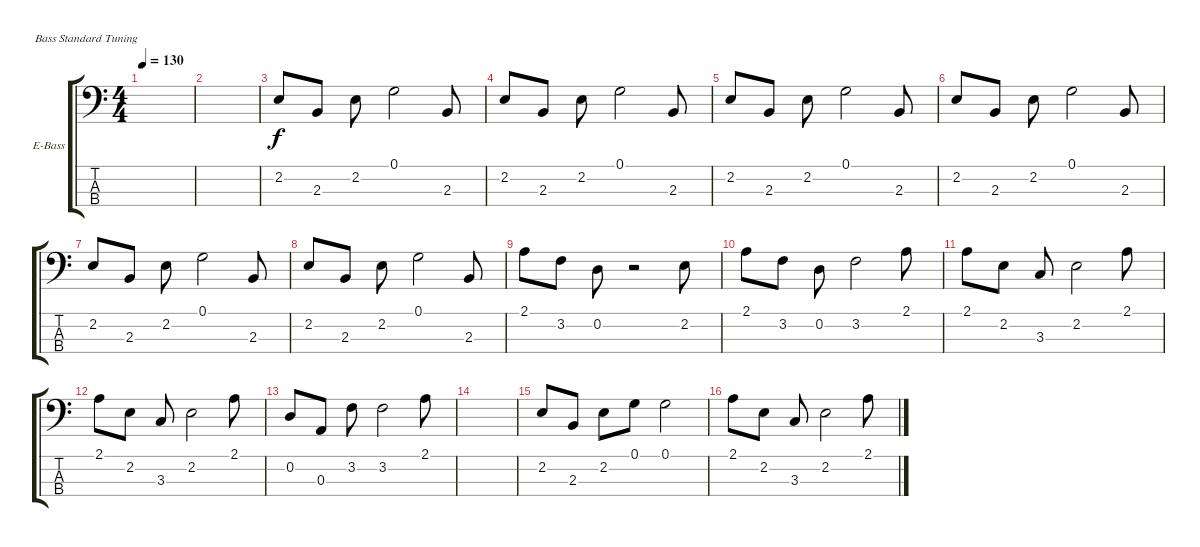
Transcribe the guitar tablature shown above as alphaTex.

\defaultSystemsLayout 4
\bracketExtendMode groupsimilarinstruments
\firstSystemTrackNameOrientation horizontal
\otherSystemsTrackNameOrientation horizontal
\track ("Electric Bass" "E-Bass") {instrument electricbassfinger}
\staff {score tabs}
\tuning (G2 D2 A1 E1)
\ts (4 4)
\tempo 130
\clef f4
\ks c
|
|
2.2.8 2.3.8 2.2.8 0.1.2 2.3.8 |
2.2.8 2.3.8 2.2.8 0.1.2 2.3.8 |
2.2.8 2.3.8 2.2.8 0.1.2 2.3.8 |
2.2.8 2.3.8 2.2.8 0.1.2 2.3.8 |
2.2.8 2.3.8 2.2.8 0.1.2 2.3.8 |
2.2.8 2.3.8 2.2.8 0.1.2 2.3.8 |
2.1.8 3.2.8 0.2.8 r.2 2.2.8 |
2.1.8 3.2.8 0.2.8 3.2.2 2.1.8 |
2.1.8 2.2.8 3.3.8 2.2.2 2.1.8 |
2.1.8 2.2.8 3.3.8 2.2.2 2.1.8 |
0.2.8 0.3.8 3.2.8 3.2.2 2.1.8 |
|
2.2.8 2.3.8 2.2.8 0.1.8 0.1.2 |
2.1.8 2.2.8 3.3.8 2.2.2 2.1.8
